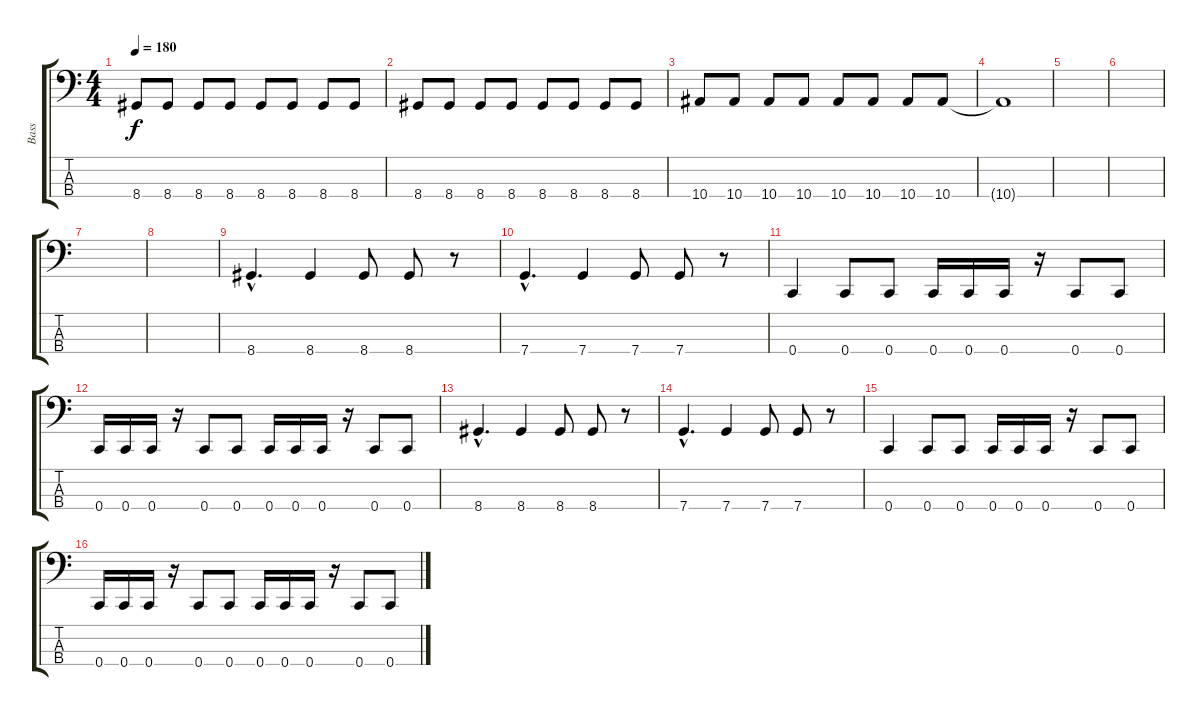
\track ("Bass" "Bass") {instrument electricbasspick}
\staff {score tabs}
\tuning (F2 C2 G1 C1) {hide}
\ts (4 4)
\tempo 180
\clef f4
\ks c
8.4.8{dy f} 8.4.8 8.4.8 8.4.8 8.4.8 8.4.8 8.4.8 8.4.8 |
8.4.8 8.4.8 8.4.8 8.4.8 8.4.8 8.4.8 8.4.8 8.4.8 |
10.4.8 10.4.8 10.4.8 10.4.8 10.4.8 10.4.8 10.4.8 10.4.8 |
10.4{t}.1 |
|
|
|
|
8.4{hac}.4{d} 8.4.4 8.4.8 8.4.8 r.8 |
7.4{hac}.4{d} 7.4.4 7.4.8 7.4.8 r.8 |
0.4.4 0.4.8 0.4.8 0.4.16 0.4.16 0.4.16 r.16 0.4.8 0.4.8 |
0.4.16 0.4.16 0.4.16 r.16 0.4.8 0.4.8 0.4.16 0.4.16 0.4.16 r.16 0.4.8 0.4.8 |
8.4{hac}.4{d} 8.4.4 8.4.8 8.4.8 r.8 |
7.4{hac}.4{d} 7.4.4 7.4.8 7.4.8 r.8 |
0.4.4 0.4.8 0.4.8 0.4.16 0.4.16 0.4.16 r.16 0.4.8 0.4.8 |
0.4.16 0.4.16 0.4.16 r.16 0.4.8 0.4.8 0.4.16 0.4.16 0.4.16 r.16 0.4.8 0.4.8
